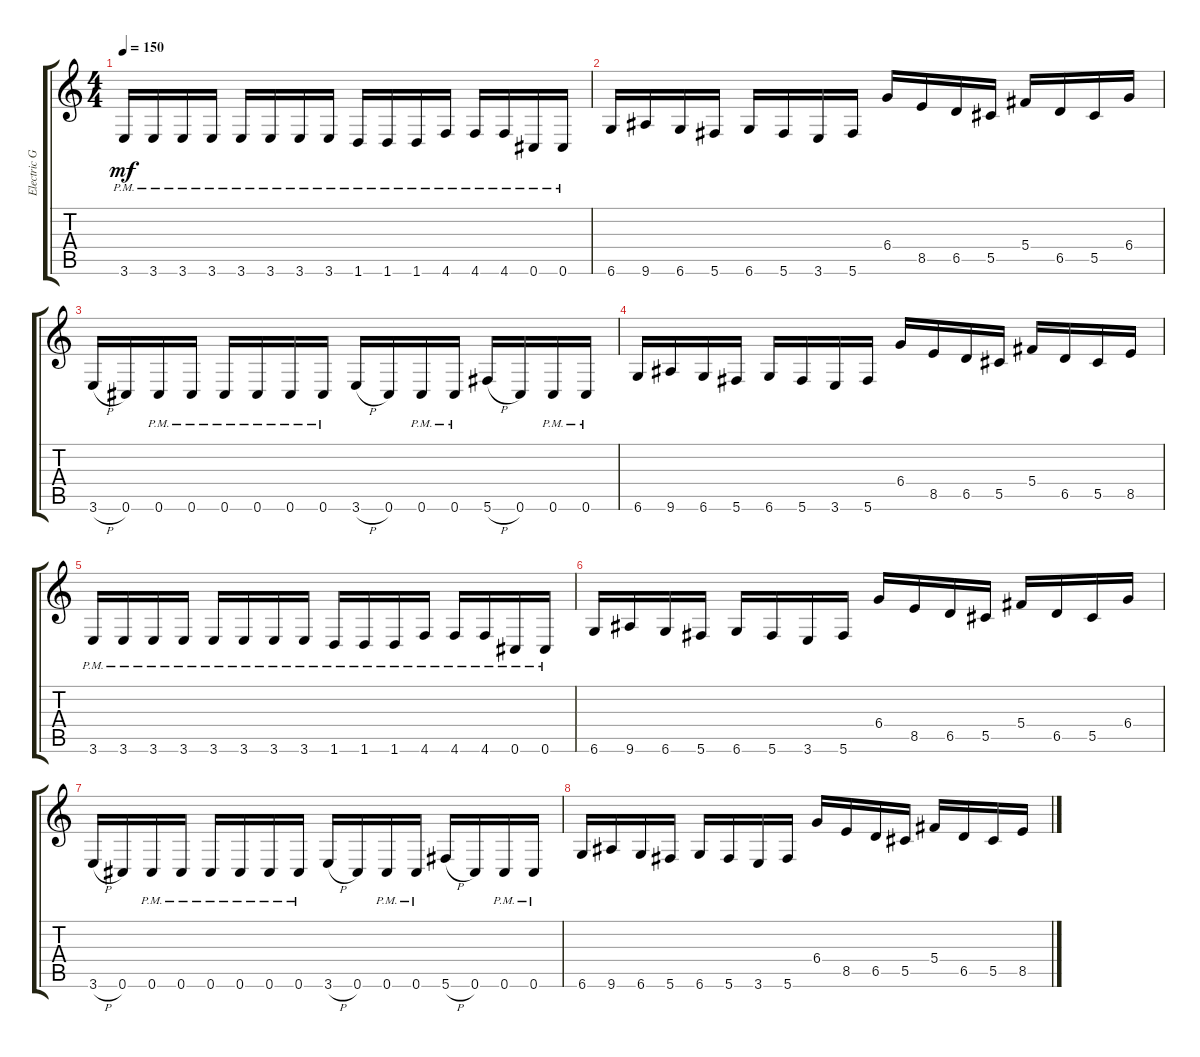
\track ("Electric Guitar 1" "Electric G") {instrument distortionguitar}
\staff {score tabs}
\tuning (Eb4 Bb3 Gb3 Db3 Ab2 Db2) {hide}
\ts (4 4)
\tempo 150
\clef g2
\ks c
3.6{pm}.16{dy mf} 3.6{pm}.16 3.6{pm}.16 3.6{pm}.16 3.6{pm}.16 3.6{pm}.16 3.6{pm}.16 3.6{pm}.16 1.6{pm}.16 1.6{pm}.16 1.6{pm}.16 4.6{pm}.16 4.6{pm}.16 4.6{pm}.16 0.6{pm}.16 0.6{pm}.16 |
6.6.16 9.6.16 6.6.16 5.6.16 6.6.16 5.6.16 3.6.16 5.6.16 6.4.16 8.5.16 6.5.16 5.5.16 5.4.16 6.5.16 5.5.16 6.4.16 |
3.6{h}.16 0.6.16 0.6{pm}.16 0.6{pm}.16 0.6{pm}.16 0.6{pm}.16 0.6{pm}.16 0.6{pm}.16 3.6{h}.16 0.6.16 0.6{pm}.16 0.6{pm}.16 5.6{h}.16 0.6.16 0.6{pm}.16 0.6{pm}.16 |
6.6.16 9.6.16 6.6.16 5.6.16 6.6.16 5.6.16 3.6.16 5.6.16 6.4.16 8.5.16 6.5.16 5.5.16 5.4.16 6.5.16 5.5.16 8.5.16 |
3.6{pm}.16 3.6{pm}.16 3.6{pm}.16 3.6{pm}.16 3.6{pm}.16 3.6{pm}.16 3.6{pm}.16 3.6{pm}.16 1.6{pm}.16 1.6{pm}.16 1.6{pm}.16 4.6{pm}.16 4.6{pm}.16 4.6{pm}.16 0.6{pm}.16 0.6{pm}.16 |
6.6.16 9.6.16 6.6.16 5.6.16 6.6.16 5.6.16 3.6.16 5.6.16 6.4.16 8.5.16 6.5.16 5.5.16 5.4.16 6.5.16 5.5.16 6.4.16 |
3.6{h}.16 0.6.16 0.6{pm}.16 0.6{pm}.16 0.6{pm}.16 0.6{pm}.16 0.6{pm}.16 0.6{pm}.16 3.6{h}.16 0.6.16 0.6{pm}.16 0.6{pm}.16 5.6{h}.16 0.6.16 0.6{pm}.16 0.6{pm}.16 |
6.6.16 9.6.16 6.6.16 5.6.16 6.6.16 5.6.16 3.6.16 5.6.16 6.4.16 8.5.16 6.5.16 5.5.16 5.4.16 6.5.16 5.5.16 8.5.16
